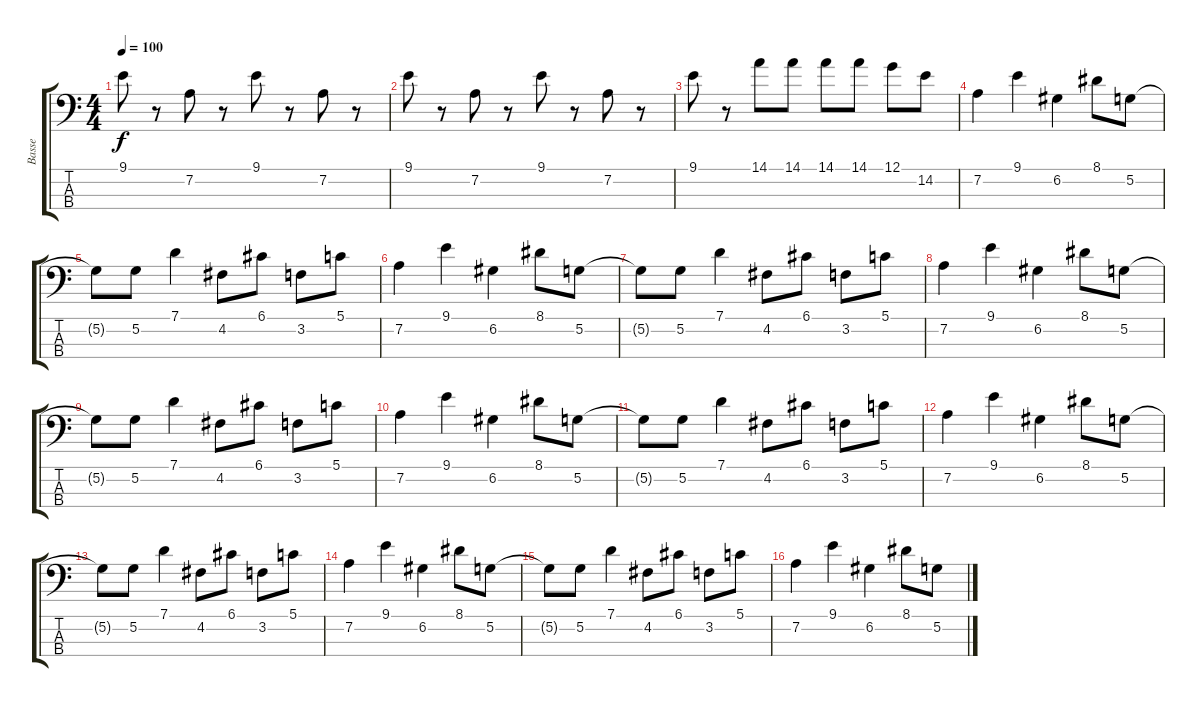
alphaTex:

\track ("Basse" "Basse") {instrument electricbassfinger}
\staff {score tabs}
\tuning (G2 D2 A1 E1) {hide}
\ts (4 4)
\tempo 100
\clef f4
\ks c
9.1.8{dy f} r.8 7.2.8 r.8 9.1.8 r.8 7.2.8 r.8 |
9.1.8 r.8 7.2.8 r.8 9.1.8 r.8 7.2.8 r.8 |
9.1.8 r.8 14.1.8 14.1.8 14.1.8 14.1.8 12.1.8 14.2.8 |
7.2.4 9.1.4 6.2.4 8.1.8 5.2.8 |
5.2{t}.8 5.2.8 7.1.4 4.2.8 6.1.8 3.2.8 5.1.8 |
7.2.4 9.1.4 6.2.4 8.1.8 5.2.8 |
5.2{t}.8 5.2.8 7.1.4 4.2.8 6.1.8 3.2.8 5.1.8 |
7.2.4 9.1.4 6.2.4 8.1.8 5.2.8 |
5.2{t}.8 5.2.8 7.1.4 4.2.8 6.1.8 3.2.8 5.1.8 |
7.2.4 9.1.4 6.2.4 8.1.8 5.2.8 |
5.2{t}.8 5.2.8 7.1.4 4.2.8 6.1.8 3.2.8 5.1.8 |
7.2.4 9.1.4 6.2.4 8.1.8 5.2.8 |
5.2{t}.8 5.2.8 7.1.4 4.2.8 6.1.8 3.2.8 5.1.8 |
7.2.4 9.1.4 6.2.4 8.1.8 5.2.8 |
5.2{t}.8 5.2.8 7.1.4 4.2.8 6.1.8 3.2.8 5.1.8 |
7.2.4 9.1.4 6.2.4 8.1.8 5.2.8
